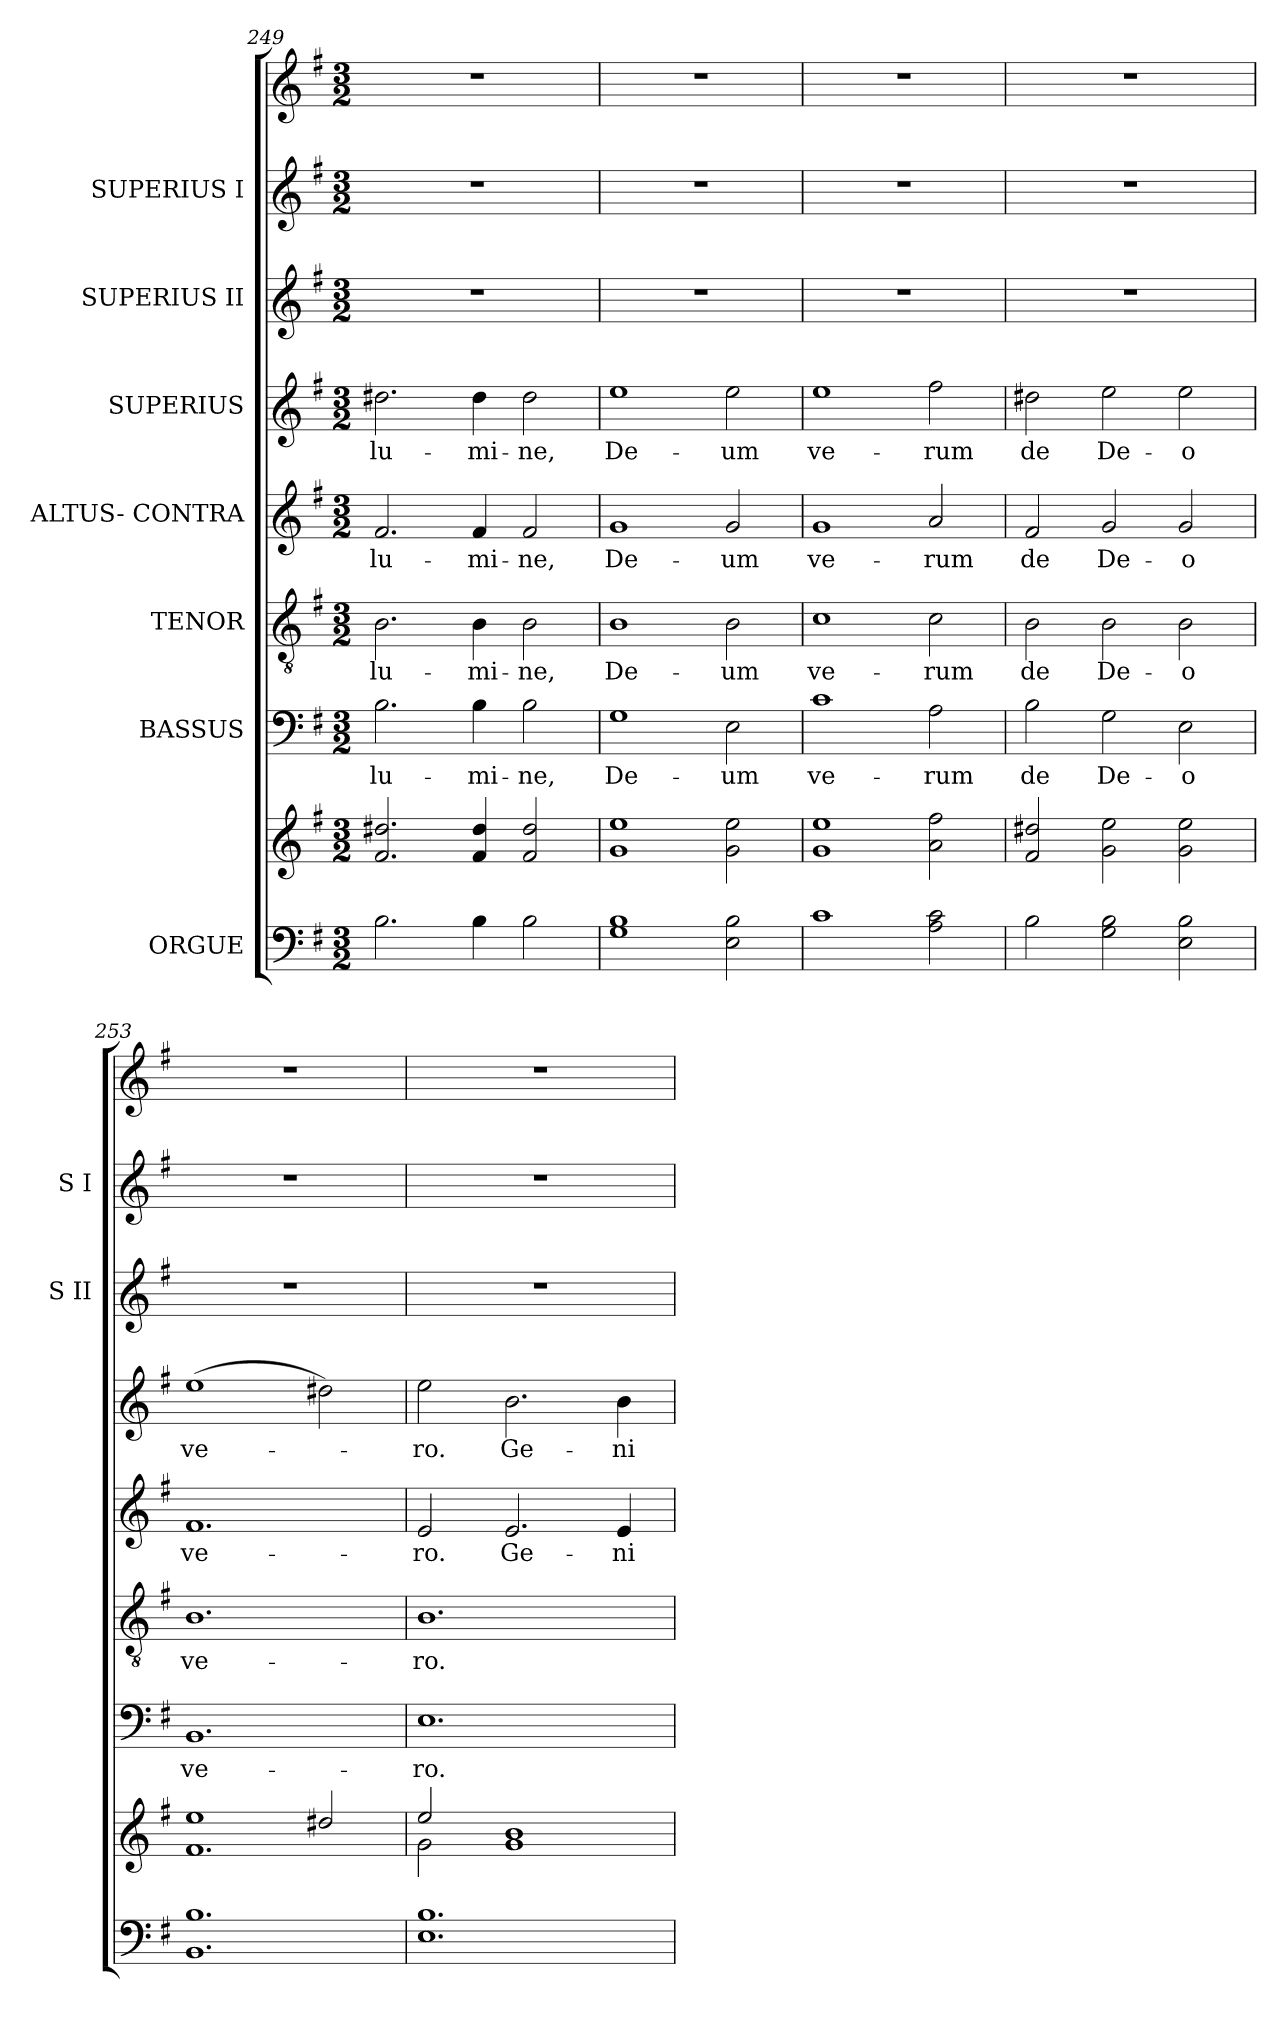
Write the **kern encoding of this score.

**kern	**kern	**kern	**text	**kern	**text	**kern	**text	**kern	**text	**kern	**kern	**kern
*part8	*part8	*part7	*part7	*part6	*part6	*part5	*part5	*part4	*part4	*part3	*part2	*part1
*staff9	*staff8	*staff7	*staff7	*staff6	*staff6	*staff5	*staff5	*staff4	*staff4	*staff3	*staff2	*staff1
*I"ORGUE	*	*I"BASSUS	*	*I"TENOR	*	*I"ALTUS- CONTRA	*	*I"SUPERIUS	*	*I"SUPERIUS II	*I"SUPERIUS I	*
*	*	*	*	*	*	*	*	*	*	*I'S II	*I'S I	*
!!LO:PB:g=z
*clefF4	*clefG2	*clefF4	*	*clefGv2	*	*clefG2	*	*clefG2	*	*clefG2	*clefG2	*clefG2
*k[f#]	*k[f#]	*k[f#]	*	*k[f#]	*	*k[f#]	*	*k[f#]	*	*k[f#]	*k[f#]	*k[f#]
*e:	*e:	*e:	*	*e:	*	*e:	*	*e:	*	*e:	*e:	*e:
*M3/2	*M3/2	*M3/2	*	*M3/2	*	*M3/2	*	*M3/2	*	*M3/2	*M3/2	*M3/2
=249	=249	=249	=249	=249	=249	=249	=249	=249	=249	=249	=249	=249
!	!	!	!LO:LY:b	!	!LO:LY:b	!	!LO:LY:b	!	!LO:LY:b	!	!	!
2.B\	2.f#/ 2.dd#X/	2.B\	lu-	2.B\	lu-	2.f#/	lu-	2.dd#X\	lu-	1.r	1.r	1.r
!	!	!	!LO:LY:b	!	!LO:LY:b	!	!LO:LY:b	!	!LO:LY:b	!	!	!
4B\	4f#/ 4dd#/	4B\	-mi-	4B\	-mi-	4f#/	-mi-	4dd#\	-mi-	.	.	.
!	!	!	!LO:LY:b	!	!LO:LY:b	!	!LO:LY:b	!	!LO:LY:b	!	!	!
2B\	2f#/ 2dd#/	2B\	-ne,	2B\	-ne,	2f#/	-ne,	2dd#\	-ne,	.	.	.
=250	=250	=250	=250	=250	=250	=250	=250	=250	=250	=250	=250	=250
!	!	!	!LO:LY:b	!	!LO:LY:b	!	!LO:LY:b	!	!LO:LY:b	!	!	!
1G 1B	1g 1ee	1G	De-	1B	De-	1g	De-	1ee	De-	1.r	1.r	1.r
!	!	!	!LO:LY:b	!	!LO:LY:b	!	!LO:LY:b	!	!LO:LY:b	!	!	!
2E\ 2B\	2g\ 2ee\	2E\	-um	2B\	-um	2g/	-um	2ee\	-um	.	.	.
=251	=251	=251	=251	=251	=251	=251	=251	=251	=251	=251	=251	=251
!	!	!	!LO:LY:b	!	!LO:LY:b	!	!LO:LY:b	!	!LO:LY:b	!	!	!
1c	1g 1ee	1c	ve-	1c	ve-	1g	ve-	1ee	ve-	1.r	1.r	1.r
!	!	!	!LO:LY:b	!	!LO:LY:b	!	!LO:LY:b	!	!LO:LY:b	!	!	!
2A\ 2c\	2a\ 2ff#\	2A\	-rum	2c\	-rum	2a/	-rum	2ff#\	-rum	.	.	.
=252	=252	=252	=252	=252	=252	=252	=252	=252	=252	=252	=252	=252
!	!	!	!LO:LY:b	!	!LO:LY:b	!	!LO:LY:b	!	!LO:LY:b	!	!	!
2B\	2f#/ 2dd#X/	2B\	de	2B\	de	2f#/	de	2dd#X\	de	1.r	1.r	1.r
!	!	!	!LO:LY:b	!	!LO:LY:b	!	!LO:LY:b	!	!LO:LY:b	!	!	!
2G\ 2B\	2g\ 2ee\	2G\	De-	2B\	De-	2g/	De-	2ee\	De-	.	.	.
!	!	!	!LO:LY:b	!	!LO:LY:b	!	!LO:LY:b	!	!LO:LY:b	!	!	!
2E\ 2B\	2g\ 2ee\	2E\	-o	2B\	-o	2g/	-o	2ee\	-o	.	.	.
=253	=253	=253	=253	=253	=253	=253	=253	=253	=253	=253	=253	=253
*	*^	*	*	*	*	*	*	*	*	*	*	*
!	!	!	!	!LO:LY:b	!	!LO:LY:b	!	!LO:LY:b	!	!LO:LY:b	!	!	!
1.BB 1.B	1ee	1.f#	1.BB	ve-	1.B	ve-	1.f#	ve-	(>1ee	ve-	1.r	1.r	1.r
.	2dd#X/	.	.	.	.	.	.	.	2dd#X\)	.	.	.	.
!!LO:LB:g=z
=254	=254	=254	=254	=254	=254	=254	=254	=254	=254	=254	=254	=254	=254
!	!	!	!	!LO:LY:b	!	!LO:LY:b	!	!LO:LY:b	!	!LO:LY:b	!	!	!
1.E 1.B	2ee/	2g\	1.E	-ro.	1.B	-ro.	2e/	-ro.	2ee\	-ro.	1.r	1.r	1.r
!	!	!	!	!	!	!	!	!LO:LY:b	!	!LO:LY:b	!	!	!
.	1b	1g	.	.	.	.	2.e/	Ge-	2.b\	Ge-	.	.	.
!	!	!	!	!	!	!	!	!LO:LY:b	!	!LO:LY:b	!	!	!
.	.	.	.	.	.	.	4e/	-ni-	4b\	-ni-	.	.	.
*	*v	*v	*	*	*	*	*	*	*	*	*	*	*
=	=	=	=	=	=	=	=	=	=	=	=	=
*-	*-	*-	*-	*-	*-	*-	*-	*-	*-	*-	*-	*-
